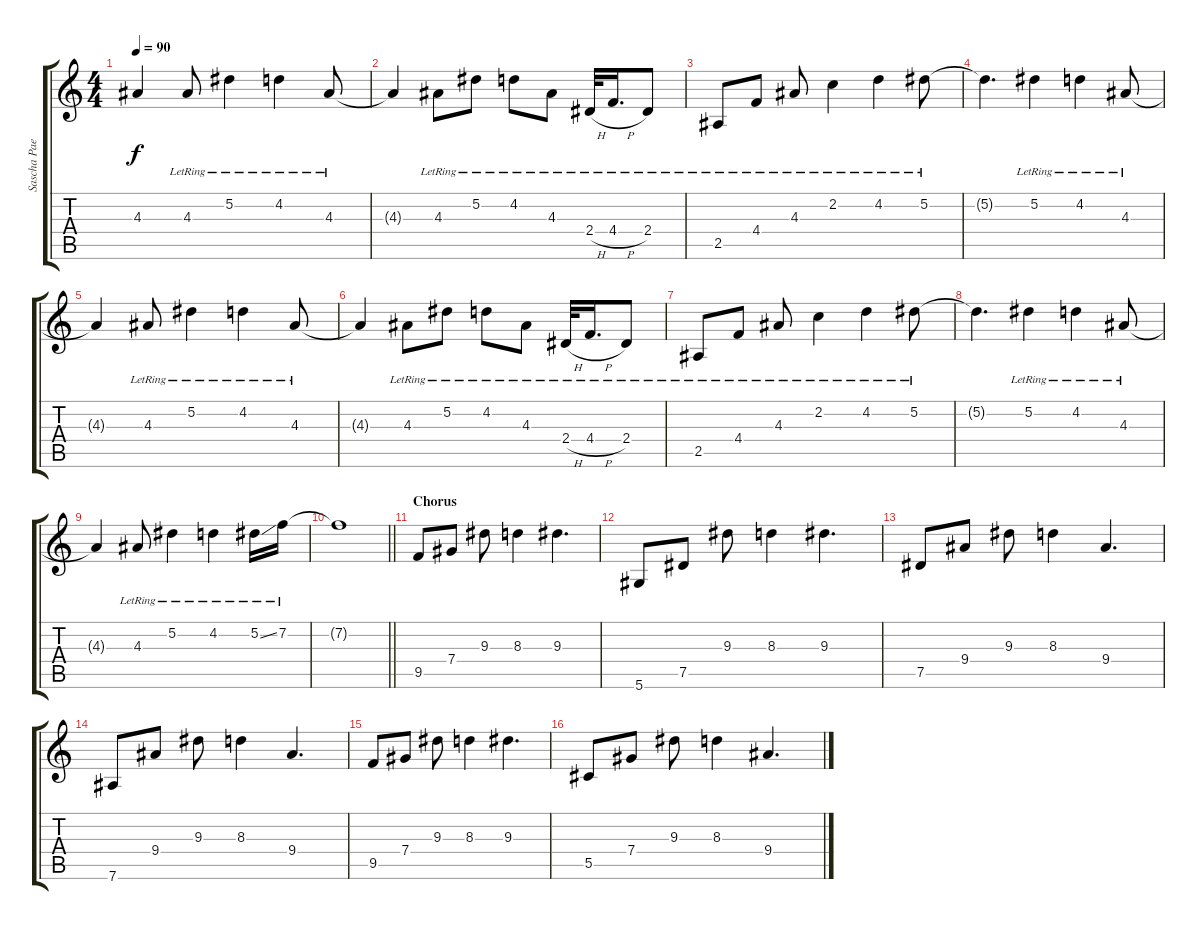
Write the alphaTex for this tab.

\track ("Sascha Paeth (Lead Guitar)" "Sascha Pae") {instrument distortionguitar}
\staff {score tabs}
\tuning (Eb4 Bb3 Gb3 Db3 Ab2 Eb2) {hide}
\ts (4 4)
\tempo 90
\clef g2
\ks c
4.3{t}.4{dy f} 4.3{lr}.8 5.2{lr}.4 4.2{lr}.4 4.3{lr}.8 |
4.3{t}.4 4.3{lr}.8 5.2{lr}.8 4.2{lr}.8 4.3{lr}.8 2.4{h lr}.32 4.4{h lr}.16{d} 2.4{lr}.8 |
2.5{lr}.8 4.4{lr}.8 4.3{lr}.8 2.2{lr}.4 4.2{lr}.4 5.2{lr}.8 |
5.2{t}.4{d} 5.2{lr}.4 4.2{lr}.4 4.3{lr}.8 |
4.3{t}.4 4.3{lr}.8 5.2{lr}.4 4.2{lr}.4 4.3{lr}.8 |
4.3{t}.4 4.3{lr}.8 5.2{lr}.8 4.2{lr}.8 4.3{lr}.8 2.4{h lr}.32 4.4{h lr}.16{d} 2.4{lr}.8 |
2.5{lr}.8 4.4{lr}.8 4.3{lr}.8 2.2{lr}.4 4.2{lr}.4 5.2{lr}.8 |
5.2{t}.4{d} 5.2{lr}.4 4.2{lr}.4 4.3{lr}.8 |
4.3{t}.4 4.3{lr}.8 5.2{lr}.4 4.2{lr}.4 5.2{ss lr}.16 7.2{lr}.16 |
\barLineRight lightlight
7.2{t}.1 |
\section ("" "Chorus")
9.5.8{instrument distortionguitar} 7.4.8 9.3.8 8.3.4 9.3.4{d} |
5.6.8 7.5.8 9.3.8 8.3.4 9.3.4{d} |
7.5.8 9.4.8 9.3.8 8.3.4 9.4.4{d} |
7.6.8 9.4.8 9.3.8 8.3.4 9.4.4{d} |
9.5.8 7.4.8 9.3.8 8.3.4 9.3.4{d} |
5.5.8 7.4.8 9.3.8 8.3.4 9.4.4{d}
